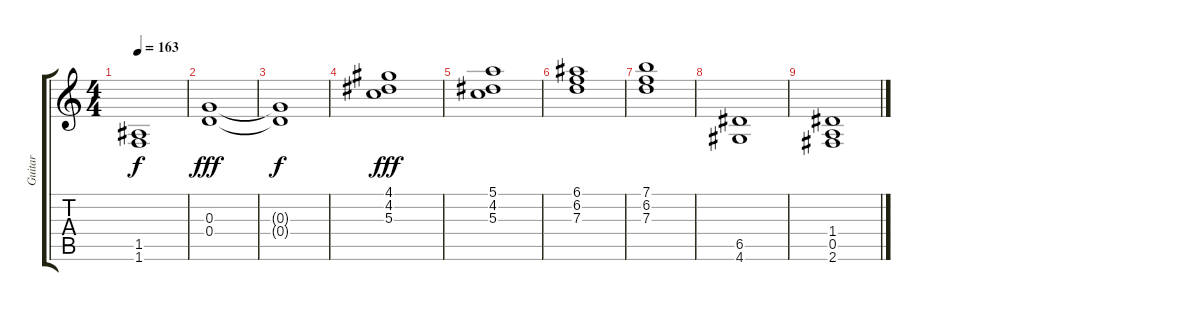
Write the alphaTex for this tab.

\track ("Guitar" "Guitar") {instrument distortionguitar}
\staff {score tabs}
\tuning (E4 B3 G3 D3 A2 E2) {hide}
\ts (4 4)
\tempo 163
\clef g2
\ks c
(1.5{t} 1.6{t}).1{dy f} |
(0.3 0.4).1{dy fff} |
(0.3{t} 0.4{t}).1{dy f} |
(4.1 4.2 5.3).1{dy fff} |
(5.1 4.2 5.3).1 |
(6.1 6.2 7.3).1 |
(7.1 6.2 7.3).1 |
(6.5 4.6).1 |
(1.4 0.5 2.6).1
